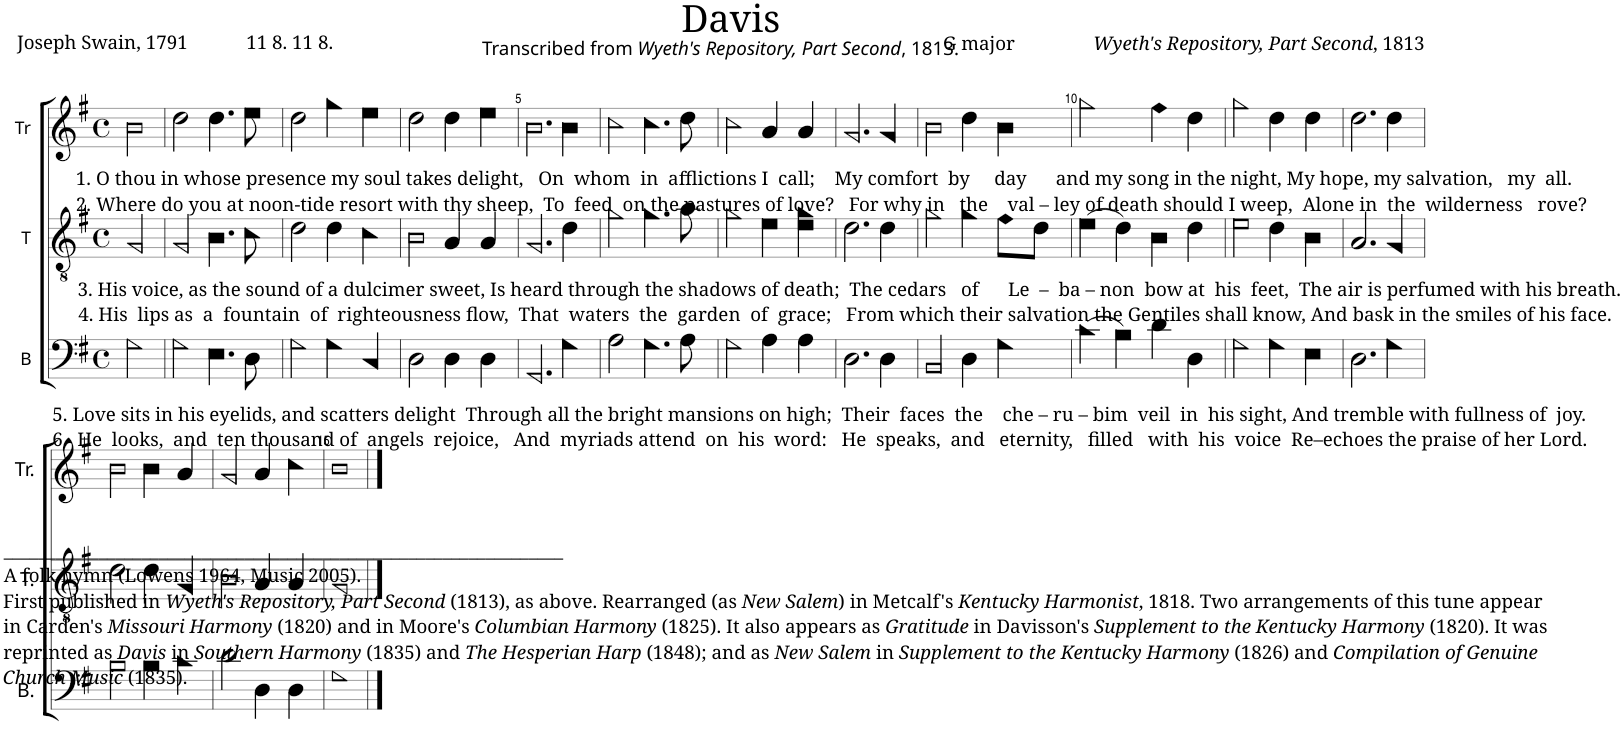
**kern	**kern	**kern
*part3	*part2	*part1
*staff3	*staff2	*staff1
*I"B	*I"T	*I"Tr
*I'B.	*I'T.	*I'Tr.
*clefF4	*clefGv2	*clefG2
*k[f#]	*k[f#]	*k[f#]
*M4/4	*M4/4	*M4/4
*met(c)	*met(c)	*met(c)
=1	=1	=1
!	!	!LO:TX:b:t=1. O thou in whose presence my soul takes delight,   On  whom  in  afflictions I  call;    My comfort  by     day      and my song in the night, My hope, my salvation,   my  all.
!	!	!LO:TX:b:t=2. Where do you at noon-tide resort with thy sheep,  To  feed  on the pastures of love?   For why in   the    val – ley of death should I weep,  Alone in  the  wilderness   rove?
!	!LO:TX:b:t=3. His voice, as the sound of a dulcimer sweet, Is heard through the shadows of death;  The cedars   of      Le  –  ba – non  bow at  his  feet,  The air is perfumed with his breath.	!
!	!LO:TX:b:t=4. His  lips as  a  fountain  of  righteousness flow,  That  waters  the  garden  of  grace;   From which their salvation the Gentiles shall know, And bask in the smiles of his face.	!
!LO:TX:b:t=5. Love sits in his eyelids, and scatters delight  Through all the bright mansions on high;  Their  faces  the    che – ru – bim  veil  in  his sight, And tremble with fullness of  joy.	!	!
!LO:TX:b:t=6.  He  looks,  and  ten thousand of  angels  rejoice,   And  myriads attend  on  his  word&colon;   He  speaks,  and   eternity,   filled   with  his  voice  Re–echoes the praise of her Lord.	!	!
!LO:TX:b:t=_________________________________________________________________	!	!
!LO:TX:b:t=A folk hymn (Lowens 1964, Music 2005).	!	!
!LO:TX:b:t=First published in	!	!
!LO:TX:b:i:t=Wyeth's Repository, Part Second	!	!
!LO:TX:b:t=(1813), as above. Rearranged (as	!	!
!LO:TX:b:i:t=New Salem	!	!
!LO:TX:b:t=) in Metcalf's	!	!
!LO:TX:b:i:t=Kentucky Harmonist	!	!
!LO:TX:b:t=, 1818. Two arrangements of this tune appear	!	!
!LO:TX:b:t=in Carden's	!	!
!LO:TX:b:i:t=Missouri Harmony	!	!
!LO:TX:b:t=(1820) and in Moore's	!	!
!LO:TX:b:i:t=Columbian Harmony	!	!
!LO:TX:b:t=(1825). It also appears as	!	!
!LO:TX:b:i:t=Gratitude	!	!
!LO:TX:b:t=in Davisson's	!	!
!LO:TX:b:i:t=Supplement to the Kentucky Harmony	!	!
!LO:TX:b:t=(1820). It was	!	!
!LO:TX:b:t=reprinted as	!	!
!LO:TX:b:i:t=Davis	!	!
!LO:TX:b:t=in	!	!
!LO:TX:b:i:t=Southern Harmony	!	!
!LO:TX:b:t=(1835) and	!	!
!LO:TX:b:i:t=The Hesperian Harp	!	!
!LO:TX:b:t=(1848); and as	!	!
!LO:TX:b:i:t=New Salem	!	!
!LO:TX:b:t=in	!	!
!LO:TX:b:i:t=Supplement to the Kentucky Harmony	!	!
!LO:TX:b:t=(1826) and	!	!
!LO:TX:b:i:t=Compilation of Genuine	!	!
!LO:TX:b:t=Church Music	!	!
!LO:TX:b:t=(1835).	!	!
2G!\	2G!/	2b!\
=2	=2	=2
2G!\	2G!/	2dd!\
4.E!\	4.B!\	4.dd!\
8D!\	8c!\	8ee!\
=3	=3	=3
2G!\	2d!\	2dd!\
4G!\	4d!\	4gg!\
4C!/	4c!\	4ee!\
=4	=4	=4
2D!\	2B!\	2dd!\
4D!\	4A!/	4dd!\
4D!\	4A!/	4ee!\
=5	=5	=5
2.GG!/	2.G!/	2.b!\
4G!\	4d!\	4b!\
=6	=6	=6
2A!\	2g!\	2cc!\
4.G!\	4.g!\	4.cc!\
8A!\	8a!\	8dd!\
=7	=7	=7
2G!\	2g!\	2cc!\
4A!\	4e!\	4a!/
4A!\	4e!\ 4g!\	4a!/
=8	=8	=8
2.D!\	2.d!\	2.g!/
4D!\	4d!\	4g!/
=9	=9	=9
2BB!/	2g!\	2b!\
4D!\	4g!\	4dd!\
4G!\	8f#!\L	4b!\
.	8d!\J	.
=10	=10	=10
(4c!\	(4e!\	2gg!\
4B!\)	4d!\)	.
4d!\	4B!\	4ff#!\
4D!\	4d!\	4dd!\
=11	=11	=11
2G!\	2e!\	2gg!\
4G!\	4d!\	4dd!\
4E!\	4B!\	4dd!\
=12	=12	=12
2.D!\	2.A!/	2.dd!\
4G!\	4G!/	4dd!\
!!LO:LB:g=z
=13	=13	=13
2B!\	2d!\	2b!\
4B!\	4d!\	4b!\
4c!\	4G!/	4a!/
=14	=14	=14
2d!\	2B!\	2g!/
4D!\	4A!/	4a!/
4D!\	4A!/	4cc!\
=15	=15	=15
1G!	1G!	1b!
==	==	==
*-	*-	*-
